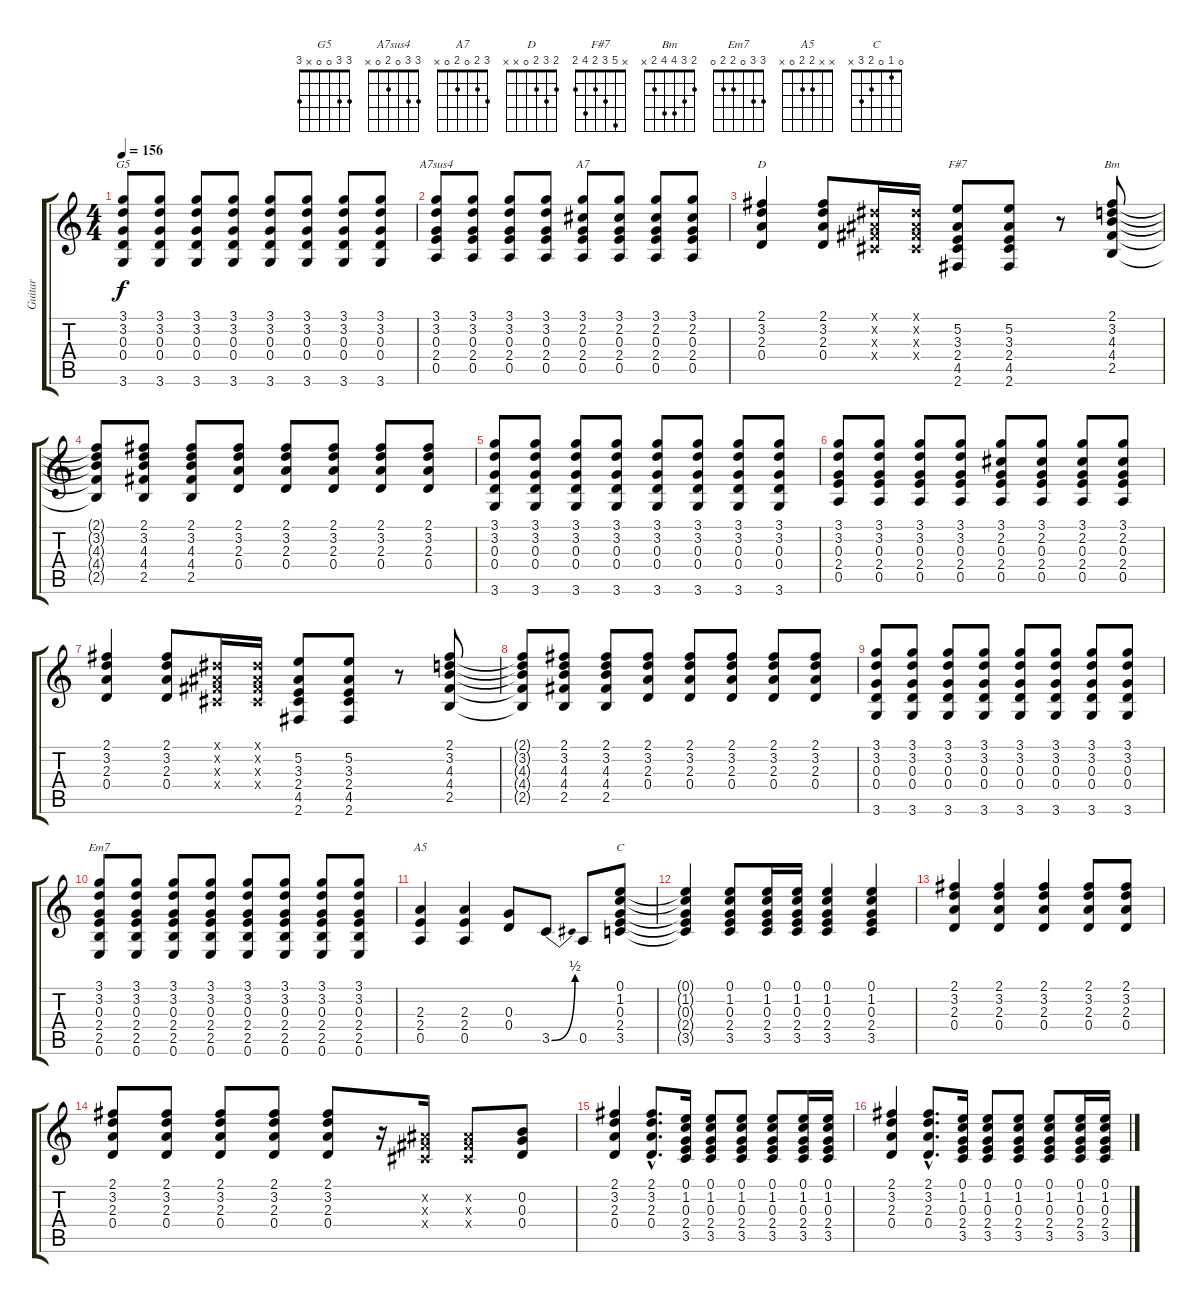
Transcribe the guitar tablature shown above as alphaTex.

\track ("Guitar" "Guitar") {instrument distortionguitar}
\staff {score tabs}
\tuning (E4 B3 G3 D3 A2 E2) {hide}
\chord ("G5" 3 3 0 0 x 3)
\chord ("A7sus4" 3 3 0 2 0 x)
\chord ("A7" 3 2 0 2 0 x)
\chord ("D" 2 3 2 0 x x)
\chord ("F#7" x 5 3 2 4 2)
\chord ("Bm" 2 3 4 4 2 x)
\chord ("Em7" 3 3 0 2 2 0)
\chord ("A5" x x 2 2 0 x)
\chord ("C" 0 1 0 2 3 x)
\ts (4 4)
\tempo 156
\clef g2
\ks c
(3.1 3.2 0.3 0.4 3.6).8{ch "G5" dy f} (3.1 3.2 0.3 0.4 3.6).8 (3.1 3.2 0.3 0.4 3.6).8 (3.1 3.2 0.3 0.4 3.6).8 (3.1 3.2 0.3 0.4 3.6).8 (3.1 3.2 0.3 0.4 3.6).8 (3.1 3.2 0.3 0.4 3.6).8 (3.1 3.2 0.3 0.4 3.6).8 |
(3.1 3.2 0.3 2.4 0.5).8{ch "A7sus4"} (3.1 3.2 0.3 2.4 0.5).8 (3.1 3.2 0.3 2.4 0.5).8 (3.1 3.2 0.3 2.4 0.5).8 (3.1 2.2 0.3 2.4 0.5).8{ch "A7"} (3.1 2.2 0.3 2.4 0.5).8 (3.1 2.2 0.3 2.4 0.5).8 (3.1 2.2 0.3 2.4 0.5).8 |
(2.1 3.2 2.3 0.4).4{ch "D"} (2.1 3.2 2.3 0.4).8 (-1.1{x} -1.2{x} -1.3{x} -1.4{x}).16 (-1.1{x} -1.2{x} -1.3{x} -1.4{x}).16 (5.2 3.3 2.4 4.5 2.6).8{ch "F#7"} (5.2 3.3 2.4 4.5 2.6).8 r.8 (2.1 3.2 4.3 4.4 2.5).8{ch "Bm"} |
(2.1{t} 3.2{t} 4.3{t} 4.4{t} 2.5{t}).8 (2.1 3.2 4.3 4.4 2.5).8 (2.1 3.2 4.3 4.4 2.5).8 (2.1 3.2 2.3 0.4).8 (2.1 3.2 2.3 0.4).8 (2.1 3.2 2.3 0.4).8 (2.1 3.2 2.3 0.4).8 (2.1 3.2 2.3 0.4).8 |
(3.1 3.2 0.3 0.4 3.6).8 (3.1 3.2 0.3 0.4 3.6).8 (3.1 3.2 0.3 0.4 3.6).8 (3.1 3.2 0.3 0.4 3.6).8 (3.1 3.2 0.3 0.4 3.6).8 (3.1 3.2 0.3 0.4 3.6).8 (3.1 3.2 0.3 0.4 3.6).8 (3.1 3.2 0.3 0.4 3.6).8 |
(3.1 3.2 0.3 2.4 0.5).8 (3.1 3.2 0.3 2.4 0.5).8 (3.1 3.2 0.3 2.4 0.5).8 (3.1 3.2 0.3 2.4 0.5).8 (3.1 2.2 0.3 2.4 0.5).8 (3.1 2.2 0.3 2.4 0.5).8 (3.1 2.2 0.3 2.4 0.5).8 (3.1 2.2 0.3 2.4 0.5).8 |
(2.1 3.2 2.3 0.4).4 (2.1 3.2 2.3 0.4).8 (-1.1{x} -1.2{x} -1.3{x} -1.4{x}).16 (-1.1{x} -1.2{x} -1.3{x} -1.4{x}).16 (5.2 3.3 2.4 4.5 2.6).8 (5.2 3.3 2.4 4.5 2.6).8 r.8 (2.1 3.2 4.3 4.4 2.5).8 |
(2.1{t} 3.2{t} 4.3{t} 4.4{t} 2.5{t}).8 (2.1 3.2 4.3 4.4 2.5).8 (2.1 3.2 4.3 4.4 2.5).8 (2.1 3.2 2.3 0.4).8 (2.1 3.2 2.3 0.4).8 (2.1 3.2 2.3 0.4).8 (2.1 3.2 2.3 0.4).8 (2.1 3.2 2.3 0.4).8 |
(3.1 3.2 0.3 0.4 3.6).8 (3.1 3.2 0.3 0.4 3.6).8 (3.1 3.2 0.3 0.4 3.6).8 (3.1 3.2 0.3 0.4 3.6).8 (3.1 3.2 0.3 0.4 3.6).8 (3.1 3.2 0.3 0.4 3.6).8 (3.1 3.2 0.3 0.4 3.6).8 (3.1 3.2 0.3 0.4 3.6).8 |
(3.1 3.2 0.3 2.4 2.5 0.6).8{ch "Em7"} (3.1 3.2 0.3 2.4 2.5 0.6).8 (3.1 3.2 0.3 2.4 2.5 0.6).8 (3.1 3.2 0.3 2.4 2.5 0.6).8 (3.1 3.2 0.3 2.4 2.5 0.6).8 (3.1 3.2 0.3 2.4 2.5 0.6).8 (3.1 3.2 0.3 2.4 2.5 0.6).8 (3.1 3.2 0.3 2.4 2.5 0.6).8 |
(2.3 2.4 0.5).4{ch "A5"} (2.3 2.4 0.5).4 (0.3 0.4).8 3.5{be (bend 0 0 60 2)}.8 0.5.8 (0.1 1.2 0.3 2.4 3.5).8{ch "C"} |
(0.1{t} 1.2{t} 0.3{t} 2.4{t} 3.5{t}).4 (0.1 1.2 0.3 2.4 3.5).8 (0.1 1.2 0.3 2.4 3.5).16 (0.1 1.2 0.3 2.4 3.5).16 (0.1 1.2 0.3 2.4 3.5).4 (0.1 1.2 0.3 2.4 3.5).4 |
(2.1 3.2 2.3 0.4).4 (2.1 3.2 2.3 0.4).4 (2.1 3.2 2.3 0.4).4 (2.1 3.2 2.3 0.4).8 (2.1 3.2 2.3 0.4).8 |
(2.1 3.2 2.3 0.4).8 (2.1 3.2 2.3 0.4).8 (2.1 3.2 2.3 0.4).8 (2.1 3.2 2.3 0.4).8 (2.1 3.2 2.3 0.4).8 r.16 (-1.2{x} -1.3{x} -1.4{x}).16 (-1.2{x} -1.3{x} -1.4{x}).8 (0.2 0.3 0.4).8 |
(2.1 3.2 2.3 0.4).4 (2.1{hac} 3.2{hac} 2.3{hac} 0.4{hac}).8{d} (0.1 1.2 0.3 2.4 3.5).16 (0.1 1.2 0.3 2.4 3.5).8 (0.1 1.2 0.3 2.4 3.5).8 (0.1 1.2 0.3 2.4 3.5).8 (0.1 1.2 0.3 2.4 3.5).16 (0.1 1.2 0.3 2.4 3.5).16 |
(2.1 3.2 2.3 0.4).4 (2.1{hac} 3.2{hac} 2.3{hac} 0.4{hac}).8{d} (0.1 1.2 0.3 2.4 3.5).16 (0.1 1.2 0.3 2.4 3.5).8 (0.1 1.2 0.3 2.4 3.5).8 (0.1 1.2 0.3 2.4 3.5).8 (0.1 1.2 0.3 2.4 3.5).16 (0.1 1.2 0.3 2.4 3.5).16
